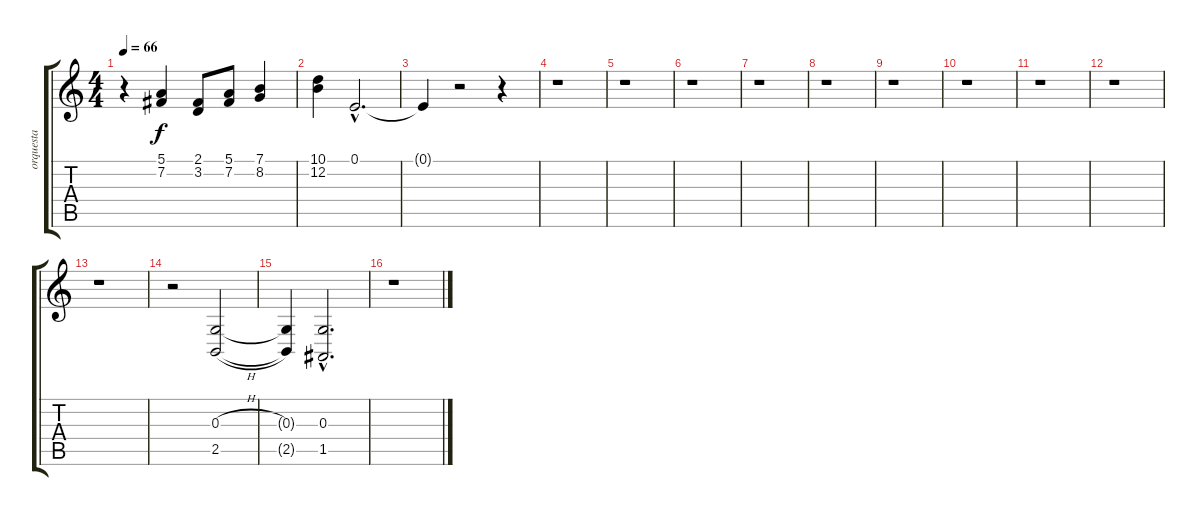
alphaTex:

\track ("orquesta" "orquesta") {instrument stringensemble1}
\staff {score tabs}
\tuning (E4 B3 G3 D3 A2 E2) {hide}
\ts (4 4)
\tempo 66
\clef g2
\ks c
r.4{dy f} (5.1 7.2).4 (2.1 3.2).8 (5.1 7.2).8 (7.1 8.2).4 |
(10.1 12.2).4 0.1{hac}.2{d} |
0.1{t}.4 r.2 r.4 |
r.1 |
r.1 |
r.1 |
r.1 |
r.1 |
r.1 |
r.1 |
r.1 |
r.1 |
r.1 |
r.2 (0.3{h} 2.5{h}).2 |
(0.3{t} 2.5{t}).4 (0.3{hac} 1.5{hac}).2{d} |
r.1
